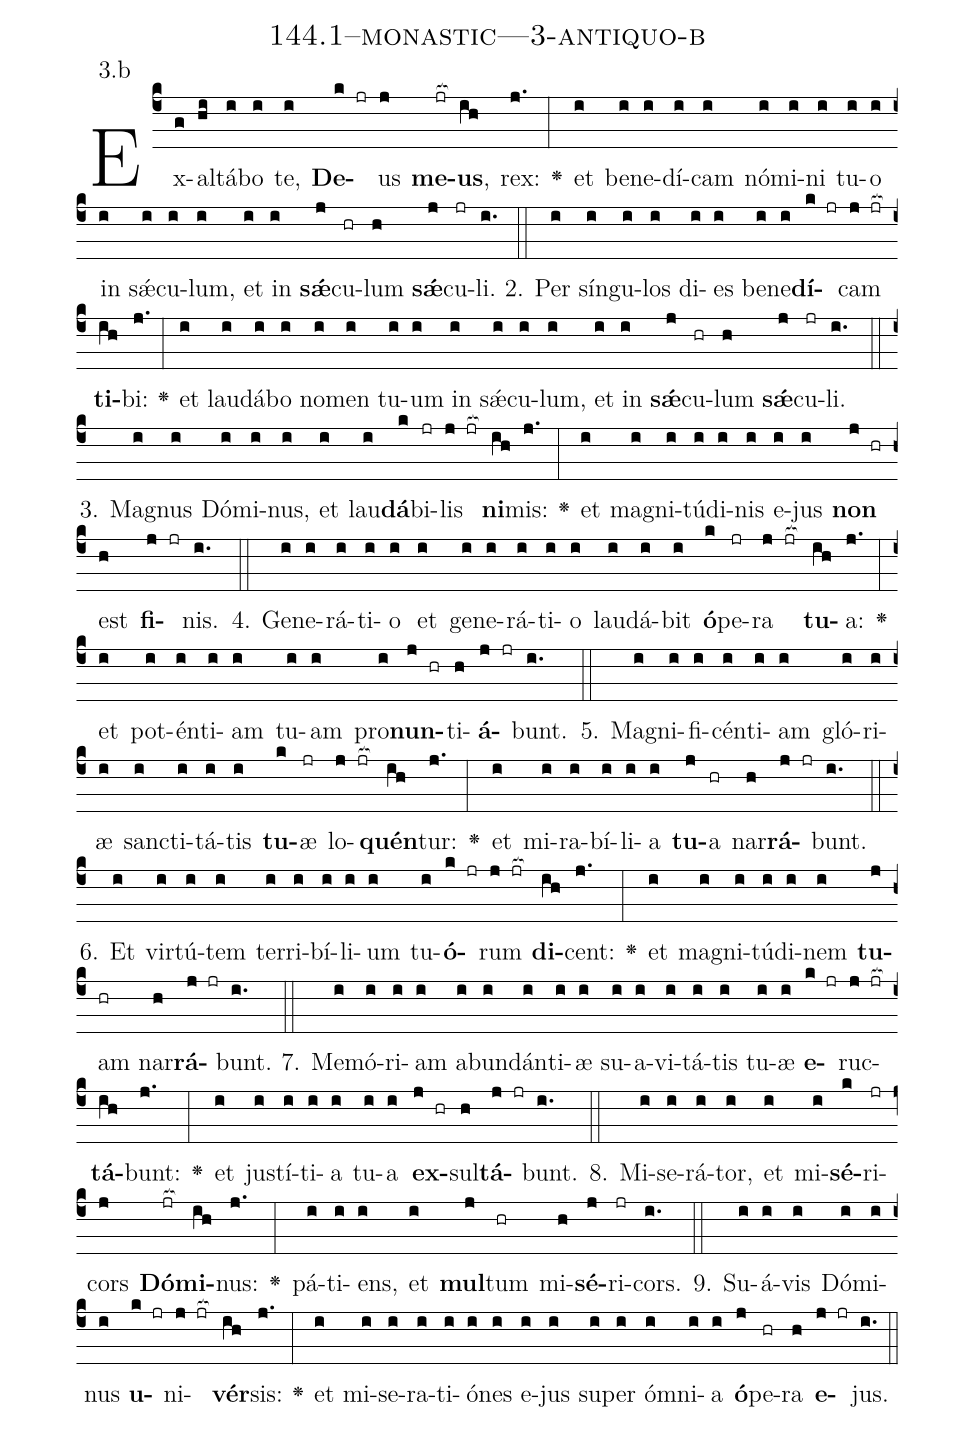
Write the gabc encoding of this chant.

name: 144.1--monastic---3-antiquo-b;
annotation: 3.b;
%%
(c4)Ex(g)al(hi)tá(i)bo(i) te,(i) <b>De</b>(k jr)us(j) <b>me</b>(jr[ocb:1{])<b>us</b>,(ih[ocb:0}]) rex:(j.) <v>\greheightstar</v>(:) et(i) be(i)ne(i)dí(i)cam(i) nó(i)mi(i)ni(i) tu(i)o(i) in(i) sǽ(i)cu(i)lum,(i) et(i) in(i) <b>sǽ</b>(j)cu(hr)lum(h) <b>sǽ</b>(j)cu(jr)li.(i.) (::)
2. Per(i) sín(i)gu(i)los(i) di(i)es(i) be(i)ne(i)<b>dí</b>(k jr)cam(j jr[ocb:1{]) <b>ti</b>(ih[ocb:0}])bi:(j.) <v>\greheightstar</v>(:) et(i) lau(i)dá(i)bo(i) no(i)men(i) tu(i)um(i) in(i) sǽ(i)cu(i)lum,(i) et(i) in(i) <b>sǽ</b>(j)cu(hr)lum(h) <b>sǽ</b>(j)cu(jr)li.(i.) (::)
3. Ma(i)gnus(i) Dó(i)mi(i)nus,(i) et(i) lau(i)<b>dá</b>(k)bi(jr)lis(j jr[ocb:1{]) <b>ni</b>(ih[ocb:0}])mis:(j.) <v>\greheightstar</v>(:) et(i) ma(i)gni(i)tú(i)di(i)nis(i) e(i)jus(i) <b>non</b>(j hr) est(h) <b>fi</b>(j jr)nis.(i.) (::)
4. Ge(i)ne(i)rá(i)ti(i)o(i) et(i) ge(i)ne(i)rá(i)ti(i)o(i) lau(i)dá(i)bit(i) <b>ó</b>(k)pe(jr)ra(j jr[ocb:1{]) <b>tu</b>(ih[ocb:0}])a:(j.) <v>\greheightstar</v>(:) et(i) pot(i)én(i)ti(i)am(i) tu(i)am(i) pro(i)<b>nun</b>(j hr)ti(h)<b>á</b>(j jr)bunt.(i.) (::)
5. Ma(i)gni(i)fi(i)cén(i)ti(i)am(i) gló(i)ri(i)æ(i) sanc(i)ti(i)tá(i)tis(i) <b>tu</b>(k)æ(jr) lo(j jr[ocb:1{])<b>quén</b>(ih[ocb:0}])tur:(j.) <v>\greheightstar</v>(:) et(i) mi(i)ra(i)bí(i)li(i)a(i) <b>tu</b>(j)a(hr) nar(h)<b>rá</b>(j jr)bunt.(i.) (::)
6. Et(i) vir(i)tú(i)tem(i) ter(i)ri(i)bí(i)li(i)um(i) tu(i)<b>ó</b>(k jr)rum(j jr[ocb:1{]) <b>di</b>(ih[ocb:0}])cent:(j.) <v>\greheightstar</v>(:) et(i) ma(i)gni(i)tú(i)di(i)nem(i) <b>tu</b>(j)am(hr) nar(h)<b>rá</b>(j jr)bunt.(i.) (::)
7. Me(i)mó(i)ri(i)am(i) ab(i)un(i)dán(i)ti(i)æ(i) su(i)a(i)vi(i)tá(i)tis(i) tu(i)æ(i) <b>e</b>(k jr)ruc(j jr[ocb:1{])<b>tá</b>(ih[ocb:0}])bunt:(j.) <v>\greheightstar</v>(:) et(i) jus(i)tí(i)ti(i)a(i) tu(i)a(i) <b>ex</b>(j hr)sul(h)<b>tá</b>(j jr)bunt.(i.) (::)
8. Mi(i)se(i)rá(i)tor,(i) et(i) mi(i)<b>sé</b>(k)ri(jr)cors(j) <b>Dó</b>(jr[ocb:1{])<b>mi</b>(ih[ocb:0}])nus:(j.) <v>\greheightstar</v>(:) pá(i)ti(i)ens,(i) et(i) <b>mul</b>(j)tum(hr) mi(h)<b>sé</b>(j)ri(jr)cors.(i.) (::)
9. Su(i)á(i)vis(i) Dó(i)mi(i)nus(i) <b>u</b>(k jr)ni(j jr[ocb:1{])<b>vér</b>(ih[ocb:0}])sis:(j.) <v>\greheightstar</v>(:) et(i) mi(i)se(i)ra(i)ti(i)ó(i)nes(i) e(i)jus(i) su(i)per(i) óm(i)ni(i)a(i) <b>ó</b>(j)pe(hr)ra(h) <b>e</b>(j jr)jus.(i.) (::)
